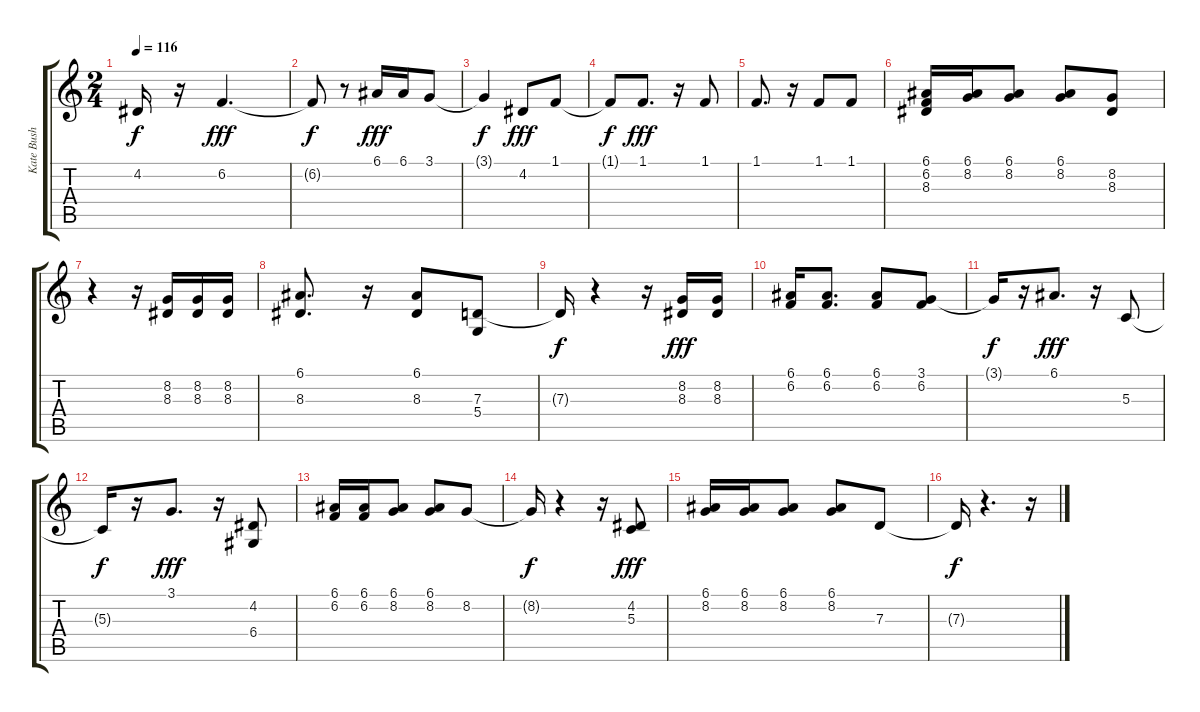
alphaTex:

\track ("Kate Bush" "Kate Bush") {instrument fx5brightness}
\staff {score tabs}
\tuning (E4 B3 G3 D3 A2 E2) {hide}
\ts (2 4)
\tempo 116
\clef g2
\ks c
4.2{t}.16{dy f} r.16 6.2.4{d dy fff} |
6.2{t}.8{dy f} r.8 6.1.16{dy fff} 6.1.16 3.1.8 |
3.1{t}.4{dy f} 4.2.8{dy fff} 1.1.8 |
1.1{t}.8{dy f} 1.1.8{d dy fff} r.16 1.1.8 |
1.1.8{d} r.16 1.1.8 1.1.8 |
(6.1 6.2 8.3).16 (6.1 8.2).16 (6.1 8.2).8 (6.1 8.2).8 (8.2 8.3).8 |
r.4 r.16 (8.2 8.3).16 (8.2 8.3).16 (8.2 8.3).16 |
(6.1 8.3).8{d} r.16 (6.1 8.3).8 (7.3 5.4).8 |
7.3{t}.16{dy f} r.4 r.16 (8.2 8.3).16{dy fff} (8.2 8.3).16 |
(6.1 6.2).16 (6.1 6.2).8{d} (6.1 6.2).8 (3.1 6.2).8 |
3.1{t}.16{dy f} r.16 6.1.8{d dy fff} r.16 5.3.8 |
5.3{t}.16{dy f} r.16 3.1.8{d dy fff} r.16 (4.2 6.4).8 |
(6.1 6.2).16 (6.1 6.2).16 (6.1 8.2).8 (6.1 8.2).8 8.2.8 |
8.2{t}.16{dy f} r.4 r.16 (4.2 5.3).8{dy fff} |
(6.1 8.2).16 (6.1 8.2).16 (6.1 8.2).8 (6.1 8.2).8 7.3.8 |
7.3{t}.16{dy f} r.4{d} r.16
